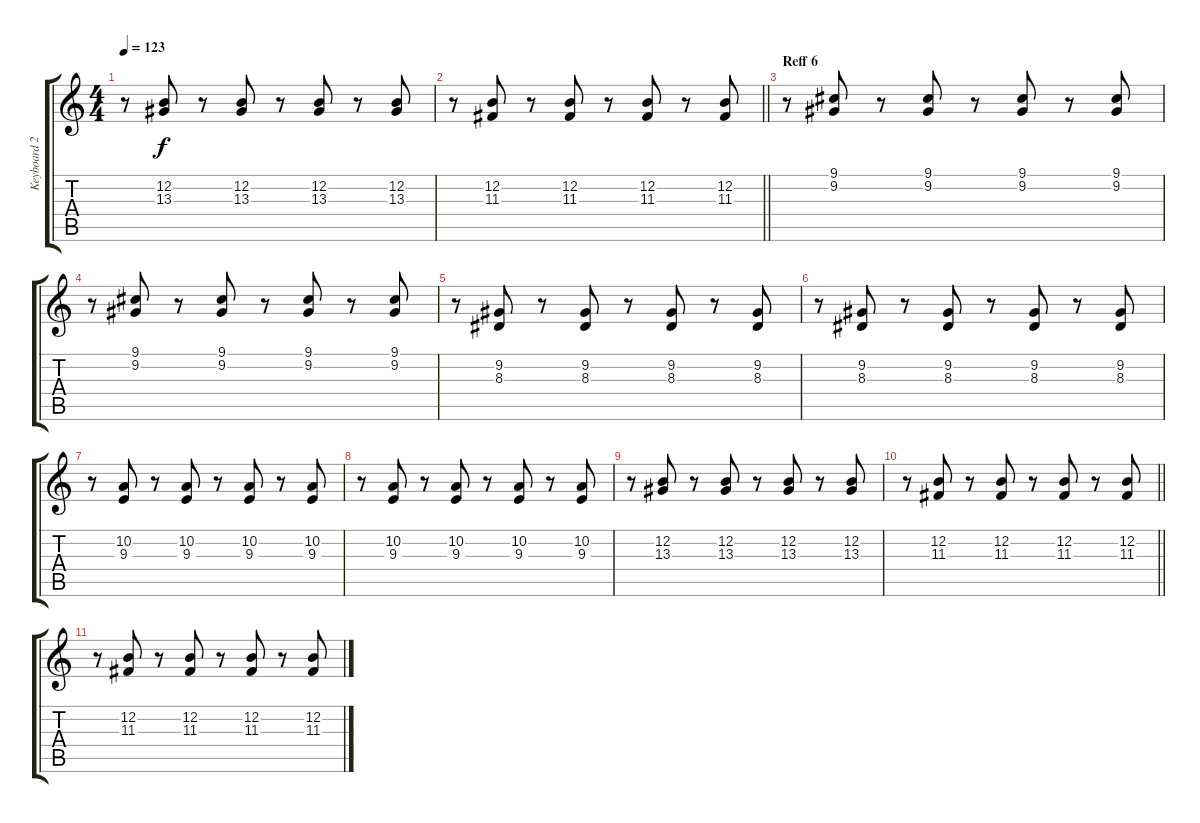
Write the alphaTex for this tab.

\track ("Keyboard 2" "Keyboard 2") {instrument acousticgrandpiano}
\staff {score tabs}
\tuning (E4 B3 G3 D3 A2 E2) {hide}
\ts (4 4)
\tempo 123
\clef g2
\ks c
r.8{dy f} (12.2 13.3).8 r.8 (12.2 13.3).8 r.8 (12.2 13.3).8 r.8 (12.2 13.3).8 |
\barLineRight lightlight
r.8 (12.2 11.3).8 r.8 (12.2 11.3).8 r.8 (12.2 11.3).8 r.8 (12.2 11.3).8 |
\section ("" "Reff 6")
r.8 (9.1 9.2).8 r.8 (9.1 9.2).8 r.8 (9.1 9.2).8 r.8 (9.1 9.2).8 |
r.8 (9.1 9.2).8 r.8 (9.1 9.2).8 r.8 (9.1 9.2).8 r.8 (9.1 9.2).8 |
r.8 (9.2 8.3).8 r.8 (9.2 8.3).8 r.8 (9.2 8.3).8 r.8 (9.2 8.3).8 |
r.8 (9.2 8.3).8 r.8 (9.2 8.3).8 r.8 (9.2 8.3).8 r.8 (9.2 8.3).8 |
r.8 (10.2 9.3).8 r.8 (10.2 9.3).8 r.8 (10.2 9.3).8 r.8 (10.2 9.3).8 |
r.8 (10.2 9.3).8 r.8 (10.2 9.3).8 r.8 (10.2 9.3).8 r.8 (10.2 9.3).8 |
r.8 (12.2 13.3).8 r.8 (12.2 13.3).8 r.8 (12.2 13.3).8 r.8 (12.2 13.3).8 |
\barLineRight lightlight
r.8 (12.2 11.3).8 r.8 (12.2 11.3).8 r.8 (12.2 11.3).8 r.8 (12.2 11.3).8 |
r.8 (12.2 11.3).8 r.8 (12.2 11.3).8 r.8 (12.2 11.3).8 r.8 (12.2 11.3).8
